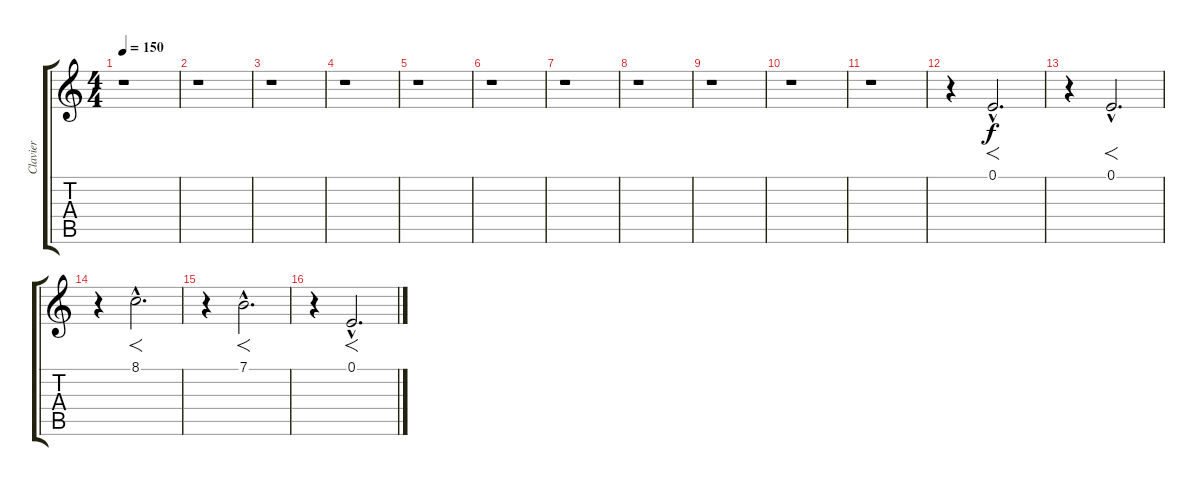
\track ("Clavier" "Clavier") {instrument choiraahs}
\staff {score tabs}
\tuning (E4 B3 G3 D3 A2 E2) {hide}
\ts (4 4)
\tempo 150
\clef g2
\ks c
r.1{dy f} |
r.1 |
r.1 |
r.1 |
r.1 |
r.1 |
r.1 |
r.1 |
r.1 |
r.1 |
r.1 |
r.4 0.1{hac}.2{f d} |
r.4 0.1{hac}.2{f d} |
r.4 8.1{hac}.2{f d} |
r.4 7.1{hac}.2{f d} |
r.4 0.1{hac}.2{f d}
